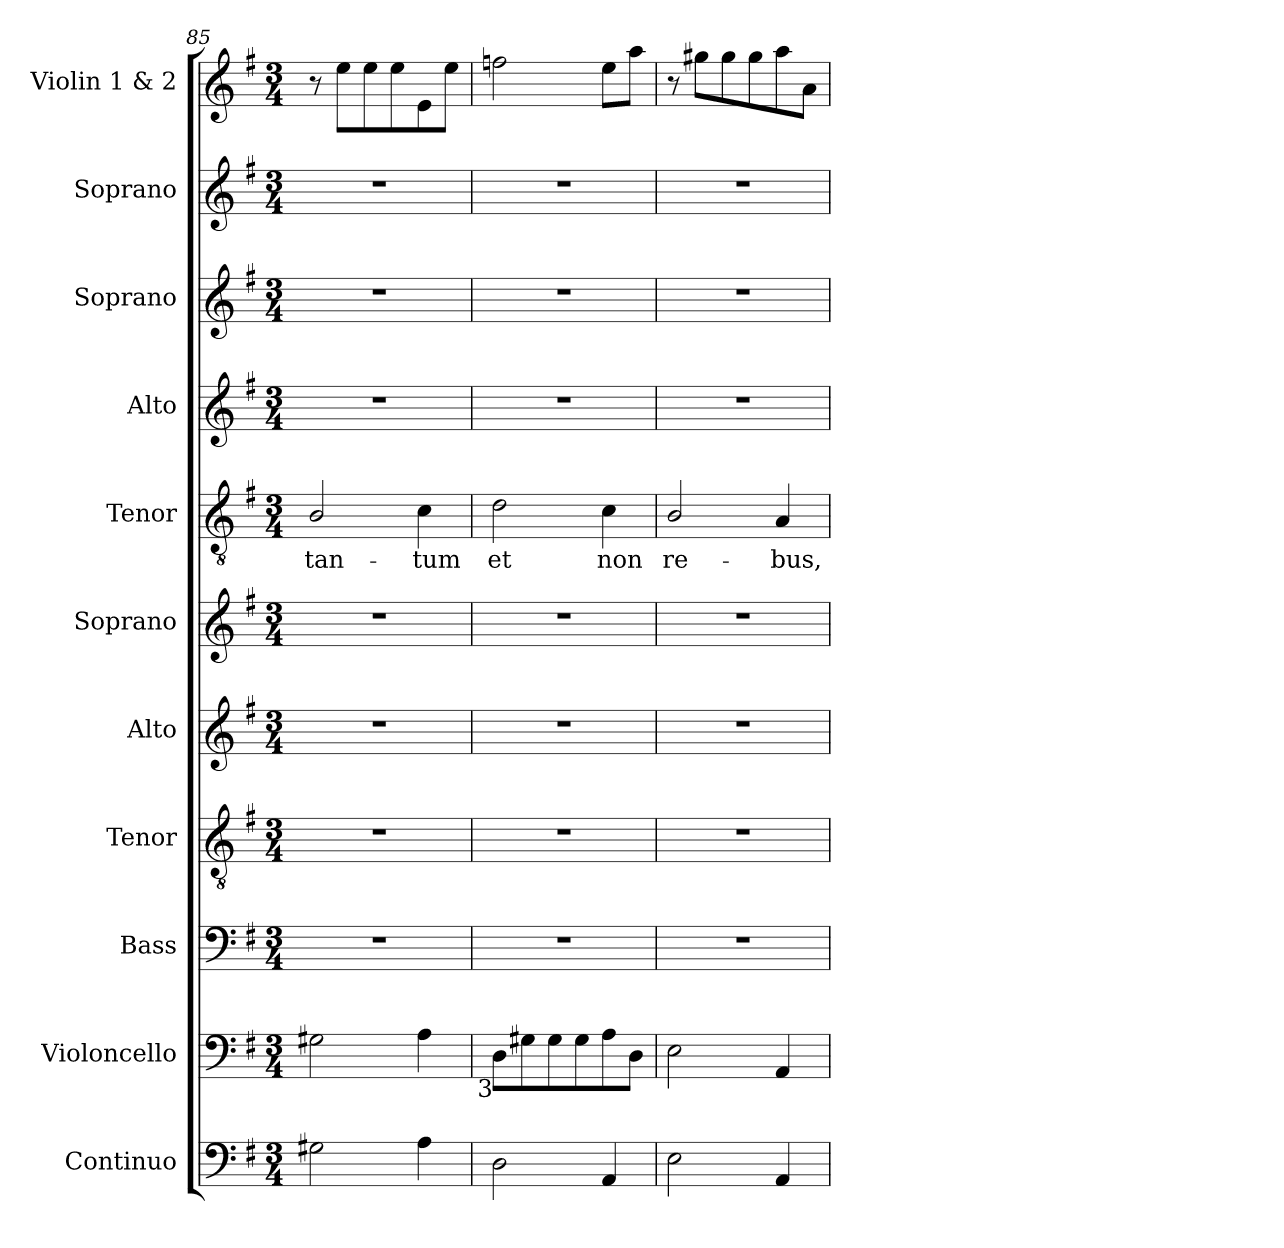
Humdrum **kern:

**kern	**kern	**kern	**kern	**kern	**kern	**kern	**text	**kern	**kern	**kern	**kern
*part11	*part10	*part9	*part8	*part7	*part6	*part5	*part5	*part4	*part3	*part2	*part1
*staff11	*staff10	*staff9	*staff8	*staff7	*staff6	*staff5	*staff5	*staff4	*staff3	*staff2	*staff1
*I"Continuo	*I"Violoncello	*I"Bass	*I"Tenor	*I"Alto	*I"Soprano	*I"Tenor	*	*I"Alto	*I"Soprano	*I"Soprano	*I"Violin 1 & 2
*I'Cont.	*I'Vc.	*I'B.	*I'T.	*I'A.	*I'S.	*I'T.	*	*I'A.	*I'S.	*I'S.	*I'Vln. 1/2
*clefF4	*clefF4	*clefF4	*clefGv2	*clefG2	*clefG2	*clefGv2	*	*clefG2	*clefG2	*clefG2	*clefG2
*	*	*	*ITrd7c12	*	*	*ITrd7c12	*	*	*	*	*
*k[f#]	*k[f#]	*k[f#]	*k[f#]	*k[f#]	*k[f#]	*k[f#]	*	*k[f#]	*k[f#]	*k[f#]	*k[f#]
*G:	*G:	*G:	*G:	*G:	*G:	*G:	*	*G:	*G:	*G:	*G:
*M3/4	*M3/4	*M3/4	*M3/4	*M3/4	*M3/4	*M3/4	*	*M3/4	*M3/4	*M3/4	*M3/4
=85	=85	=85	=85	=85	=85	=85	=85	=85	=85	=85	=85
!	!	!LO:N:vis=1	!LO:N:vis=1	!LO:N:vis=1	!LO:N:vis=1	!	!	!	!	!	!
!	!	!	!	!	!	!	!LO:LY:b:color=#000000	!LO:N:vis=1	!LO:N:vis=1	!LO:N:vis=1	!
2G#Xi\	2G#Xi\	2.r	2.r	2.r	2.r	2BBi/	tan-	2.r	2.r	2.r	8r
.	.	.	.	.	.	.	.	.	.	.	8eei\L
.	.	.	.	.	.	.	.	.	.	.	8eei\
.	.	.	.	.	.	.	.	.	.	.	8eei\
!	!	!	!	!	!	!	!LO:LY:b:color=#000000	!	!	!	!
4Ai\	4Ai\	.	.	.	.	4Ci\	-tum	.	.	.	8ei\
.	.	.	.	.	.	.	.	.	.	.	8eei\J
!!LO:LB:g=z
=86	=86	=86	=86	=86	=86	=86	=86	=86	=86	=86	=86
!	!	!LO:N:vis=1	!LO:N:vis=1	!LO:N:vis=1	!LO:N:vis=1	!	!	!	!	!	!
!	!LO:TX:b:rj:t=3	!	!	!	!	!	!	!	!	!	!
!	!	!	!	!	!	!	!LO:LY:b:color=#000000	!LO:N:vis=1	!LO:N:vis=1	!LO:N:vis=1	!
2Di\	8Di\L	2.r	2.r	2.r	2.r	2Di\	et	2.r	2.r	2.r	2ffni\
.	8G#Xi\	.	.	.	.	.	.	.	.	.	.
.	8G#i\	.	.	.	.	.	.	.	.	.	.
.	8G#i\	.	.	.	.	.	.	.	.	.	.
!	!	!	!	!	!	!	!LO:LY:b:color=#000000	!	!	!	!
4AAi/	8Ai\	.	.	.	.	4Ci\	non	.	.	.	8eei\L
.	8Di\J	.	.	.	.	.	.	.	.	.	8aai\J
=87	=87	=87	=87	=87	=87	=87	=87	=87	=87	=87	=87
!	!	!LO:N:vis=1	!LO:N:vis=1	!LO:N:vis=1	!LO:N:vis=1	!	!	!	!	!	!
!	!	!	!	!	!	!	!LO:LY:b:color=#000000	!LO:N:vis=1	!LO:N:vis=1	!LO:N:vis=1	!
2Ei\	2Ei\	2.r	2.r	2.r	2.r	2BBi/	re-	2.r	2.r	2.r	8r
.	.	.	.	.	.	.	.	.	.	.	8gg#Xi\L
.	.	.	.	.	.	.	.	.	.	.	8gg#i\
.	.	.	.	.	.	.	.	.	.	.	8gg#i\
!	!	!	!	!	!	!	!LO:LY:b:color=#000000	!	!	!	!
4AAi/	4AAi/	.	.	.	.	4AAi/	-bus,	.	.	.	8aai\
.	.	.	.	.	.	.	.	.	.	.	8ai\J
=	=	=	=	=	=	=	=	=	=	=	=
*-	*-	*-	*-	*-	*-	*-	*-	*-	*-	*-	*-
